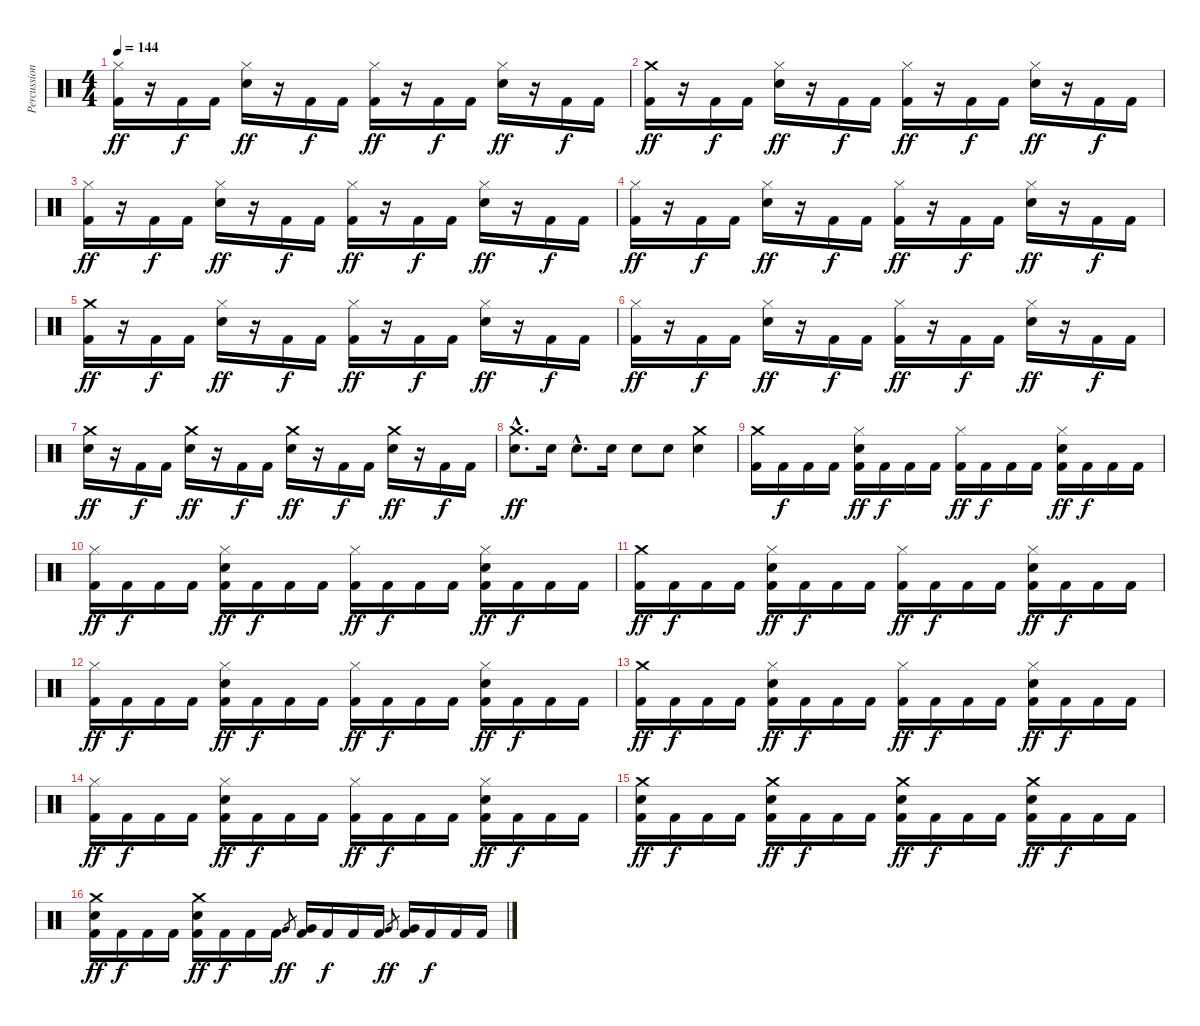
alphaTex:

\track ("Percussion" "Percussion") {instrument percussion}
\staff {score}
\articulation defaults
\ts (4 4)
\tempo 144
\clef neutral
\ks c
("Hi-Hat (closed)" "Kick (hit) 2").16{dy ff} r.16 "Kick (hit) 2".16{dy f} "Kick (hit) 2".16 ("Hi-Hat (closed)" "Snare (hit) 2").16{dy ff} r.16 "Kick (hit) 2".16{dy f} "Kick (hit) 2".16 ("Hi-Hat (closed)" "Kick (hit) 2").16{dy ff} r.16 "Kick (hit) 2".16{dy f} "Kick (hit) 2".16 ("Hi-Hat (closed)" "Snare (hit) 2").16{dy ff} r.16 "Kick (hit) 2".16{dy f} "Kick (hit) 2".16 |
("Crash medium (hit)" "Kick (hit) 2").16{dy ff} r.16 "Kick (hit) 2".16{dy f} "Kick (hit) 2".16 ("Hi-Hat (closed)" "Snare (hit) 2").16{dy ff} r.16 "Kick (hit) 2".16{dy f} "Kick (hit) 2".16 ("Hi-Hat (closed)" "Kick (hit) 2").16{dy ff} r.16 "Kick (hit) 2".16{dy f} "Kick (hit) 2".16 ("Hi-Hat (closed)" "Snare (hit) 2").16{dy ff} r.16 "Kick (hit) 2".16{dy f} "Kick (hit) 2".16 |
("Hi-Hat (closed)" "Kick (hit) 2").16{dy ff} r.16 "Kick (hit) 2".16{dy f} "Kick (hit) 2".16 ("Hi-Hat (closed)" "Snare (hit) 2").16{dy ff} r.16 "Kick (hit) 2".16{dy f} "Kick (hit) 2".16 ("Hi-Hat (closed)" "Kick (hit) 2").16{dy ff} r.16 "Kick (hit) 2".16{dy f} "Kick (hit) 2".16 ("Hi-Hat (closed)" "Snare (hit) 2").16{dy ff} r.16 "Kick (hit) 2".16{dy f} "Kick (hit) 2".16 |
("Hi-Hat (closed)" "Kick (hit) 2").16{dy ff} r.16 "Kick (hit) 2".16{dy f} "Kick (hit) 2".16 ("Hi-Hat (closed)" "Snare (hit) 2").16{dy ff} r.16 "Kick (hit) 2".16{dy f} "Kick (hit) 2".16 ("Hi-Hat (closed)" "Kick (hit) 2").16{dy ff} r.16 "Kick (hit) 2".16{dy f} "Kick (hit) 2".16 ("Hi-Hat (closed)" "Snare (hit) 2").16{dy ff} r.16 "Kick (hit) 2".16{dy f} "Kick (hit) 2".16 |
("Crash medium (hit)" "Kick (hit) 2").16{dy ff} r.16 "Kick (hit) 2".16{dy f} "Kick (hit) 2".16 ("Hi-Hat (closed)" "Snare (hit) 2").16{dy ff} r.16 "Kick (hit) 2".16{dy f} "Kick (hit) 2".16 ("Hi-Hat (closed)" "Kick (hit) 2").16{dy ff} r.16 "Kick (hit) 2".16{dy f} "Kick (hit) 2".16 ("Hi-Hat (closed)" "Snare (hit) 2").16{dy ff} r.16 "Kick (hit) 2".16{dy f} "Kick (hit) 2".16 |
("Hi-Hat (closed)" "Kick (hit) 2").16{dy ff} r.16 "Kick (hit) 2".16{dy f} "Kick (hit) 2".16 ("Hi-Hat (closed)" "Snare (hit) 2").16{dy ff} r.16 "Kick (hit) 2".16{dy f} "Kick (hit) 2".16 ("Hi-Hat (closed)" "Kick (hit) 2").16{dy ff} r.16 "Kick (hit) 2".16{dy f} "Kick (hit) 2".16 ("Hi-Hat (closed)" "Snare (hit) 2").16{dy ff} r.16 "Kick (hit) 2".16{dy f} "Kick (hit) 2".16 |
("Crash medium (hit)" "Snare (hit) 2").16{dy ff} r.16 "Kick (hit) 2".16{dy f} "Kick (hit) 2".16 ("Crash medium (hit)" "Snare (hit) 2").16{dy ff} r.16 "Kick (hit) 2".16{dy f} "Kick (hit) 2".16 ("Crash medium (hit)" "Snare (hit) 2").16{dy ff} r.16 "Kick (hit) 2".16{dy f} "Kick (hit) 2".16 ("Crash medium (hit)" "Snare (hit) 2").16{dy ff} r.16 "Kick (hit) 2".16{dy f} "Kick (hit) 2".16 |
("Crash medium (hit)"{hac} "Snare (hit) 2"{hac}).8{d dy ff} "Snare (hit) 2".16 "Snare (hit) 2"{hac}.8{d} "Snare (hit) 2".16 "Snare (hit) 2".8 "Snare (hit) 2".8 ("Crash medium (hit)" "Snare (hit) 2").4 |
("Crash medium (hit)" "Kick (hit) 2").16 "Kick (hit) 2".16{dy f} "Kick (hit) 2".16 "Kick (hit) 2".16 ("Hi-Hat (closed)" "Snare (hit) 2" "Kick (hit) 2").16{dy ff} "Kick (hit) 2".16{dy f} "Kick (hit) 2".16 "Kick (hit) 2".16 ("Hi-Hat (closed)" "Kick (hit) 2").16{dy ff} "Kick (hit) 2".16{dy f} "Kick (hit) 2".16 "Kick (hit) 2".16 ("Hi-Hat (closed)" "Snare (hit) 2" "Kick (hit) 2").16{dy ff} "Kick (hit) 2".16{dy f} "Kick (hit) 2".16 "Kick (hit) 2".16 |
("Hi-Hat (closed)" "Kick (hit) 2").16{dy ff} "Kick (hit) 2".16{dy f} "Kick (hit) 2".16 "Kick (hit) 2".16 ("Hi-Hat (closed)" "Snare (hit) 2" "Kick (hit) 2").16{dy ff} "Kick (hit) 2".16{dy f} "Kick (hit) 2".16 "Kick (hit) 2".16 ("Hi-Hat (closed)" "Kick (hit) 2").16{dy ff} "Kick (hit) 2".16{dy f} "Kick (hit) 2".16 "Kick (hit) 2".16 ("Hi-Hat (closed)" "Snare (hit) 2" "Kick (hit) 2").16{dy ff} "Kick (hit) 2".16{dy f} "Kick (hit) 2".16 "Kick (hit) 2".16 |
("Crash medium (hit)" "Kick (hit) 2").16{dy ff} "Kick (hit) 2".16{dy f} "Kick (hit) 2".16 "Kick (hit) 2".16 ("Hi-Hat (closed)" "Snare (hit) 2" "Kick (hit) 2").16{dy ff} "Kick (hit) 2".16{dy f} "Kick (hit) 2".16 "Kick (hit) 2".16 ("Hi-Hat (closed)" "Kick (hit) 2").16{dy ff} "Kick (hit) 2".16{dy f} "Kick (hit) 2".16 "Kick (hit) 2".16 ("Hi-Hat (closed)" "Snare (hit) 2" "Kick (hit) 2").16{dy ff} "Kick (hit) 2".16{dy f} "Kick (hit) 2".16 "Kick (hit) 2".16 |
("Hi-Hat (closed)" "Kick (hit) 2").16{dy ff} "Kick (hit) 2".16{dy f} "Kick (hit) 2".16 "Kick (hit) 2".16 ("Hi-Hat (closed)" "Snare (hit) 2" "Kick (hit) 2").16{dy ff} "Kick (hit) 2".16{dy f} "Kick (hit) 2".16 "Kick (hit) 2".16 ("Hi-Hat (closed)" "Kick (hit) 2").16{dy ff} "Kick (hit) 2".16{dy f} "Kick (hit) 2".16 "Kick (hit) 2".16 ("Hi-Hat (closed)" "Snare (hit) 2" "Kick (hit) 2").16{dy ff} "Kick (hit) 2".16{dy f} "Kick (hit) 2".16 "Kick (hit) 2".16 |
("Crash medium (hit)" "Kick (hit) 2").16{dy ff} "Kick (hit) 2".16{dy f} "Kick (hit) 2".16 "Kick (hit) 2".16 ("Hi-Hat (closed)" "Snare (hit) 2" "Kick (hit) 2").16{dy ff} "Kick (hit) 2".16{dy f} "Kick (hit) 2".16 "Kick (hit) 2".16 ("Hi-Hat (closed)" "Kick (hit) 2").16{dy ff} "Kick (hit) 2".16{dy f} "Kick (hit) 2".16 "Kick (hit) 2".16 ("Hi-Hat (closed)" "Snare (hit) 2" "Kick (hit) 2").16{dy ff} "Kick (hit) 2".16{dy f} "Kick (hit) 2".16 "Kick (hit) 2".16 |
("Hi-Hat (closed)" "Kick (hit) 2").16{dy ff} "Kick (hit) 2".16{dy f} "Kick (hit) 2".16 "Kick (hit) 2".16 ("Hi-Hat (closed)" "Snare (hit) 2" "Kick (hit) 2").16{dy ff} "Kick (hit) 2".16{dy f} "Kick (hit) 2".16 "Kick (hit) 2".16 ("Hi-Hat (closed)" "Kick (hit) 2").16{dy ff} "Kick (hit) 2".16{dy f} "Kick (hit) 2".16 "Kick (hit) 2".16 ("Hi-Hat (closed)" "Snare (hit) 2" "Kick (hit) 2").16{dy ff} "Kick (hit) 2".16{dy f} "Kick (hit) 2".16 "Kick (hit) 2".16 |
("Crash medium (hit)" "Snare (hit) 2" "Kick (hit) 2").16{dy ff} "Kick (hit) 2".16{dy f} "Kick (hit) 2".16 "Kick (hit) 2".16 ("Crash medium (hit)" "Snare (hit) 2" "Kick (hit) 2").16{dy ff} "Kick (hit) 2".16{dy f} "Kick (hit) 2".16 "Kick (hit) 2".16 ("Crash medium (hit)" "Snare (hit) 2" "Kick (hit) 2").16{dy ff} "Kick (hit) 2".16{dy f} "Kick (hit) 2".16 "Kick (hit) 2".16 ("Crash medium (hit)" "Snare (hit) 2" "Kick (hit) 2").16{dy ff} "Kick (hit) 2".16{dy f} "Kick (hit) 2".16 "Kick (hit) 2".16 |
("Crash medium (hit)" "Snare (hit) 2" "Kick (hit) 2").16{dy ff} "Kick (hit) 2".16{dy f} "Kick (hit) 2".16 "Kick (hit) 2".16 ("Crash medium (hit)" "Snare (hit) 2" "Kick (hit) 2").16{dy ff} "Kick (hit) 2".16{dy f} "Kick (hit) 2".16 "Kick (hit) 2".16 "Very Low Tom (hit)".8{gr dy ff} ("Very Low Tom (hit)" "Kick (hit) 2").16 "Kick (hit) 2".16{dy f} "Kick (hit) 2".16 "Kick (hit) 2".16 "Very Low Tom (hit)".8{gr dy ff} ("Very Low Tom (hit)" "Kick (hit) 2").16 "Kick (hit) 2".16{dy f} "Kick (hit) 2".16 "Kick (hit) 2".16
